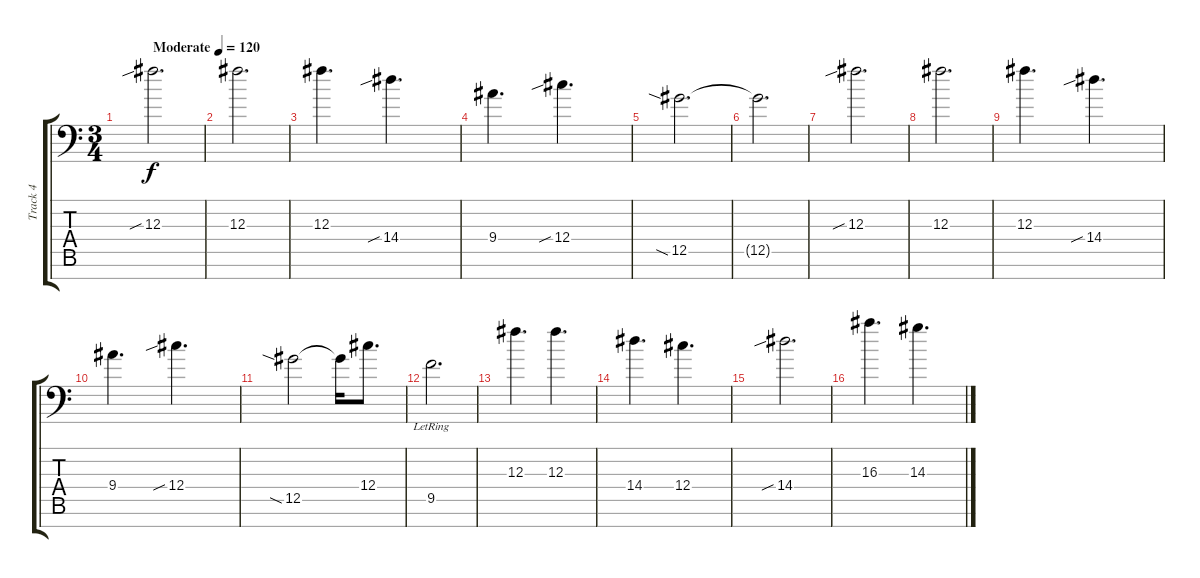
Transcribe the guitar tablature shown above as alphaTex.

\track ("Track 4" "Track 4") {instrument overdrivenguitar}
\staff {score tabs}
\tuning (Eb4 Bb3 Gb3 Db3 Ab2 Eb2 Bb1) {hide}
\ts (3 4)
\tempo (120 "Moderate")
\clef f4
\ks c
12.3{sib}.2{d dy f instrument overdrivenguitar} |
12.3.2{d} |
12.3.4{d} 14.4{sib}.4{d} |
9.4.4{d} 12.4{sib}.4{d} |
12.5{sia}.2{d} |
12.5{t}.2{d} |
12.3{sib}.2{d} |
12.3.2{d} |
12.3.4{d} 14.4{sib}.4{d} |
9.4.4{d} 12.4{sib}.4{d} |
12.5{sia}.2 12.5{t}.16 12.4.8{d} |
9.5{lr}.2{d} |
12.3.4{d} 12.3.4{d} |
14.4.4{d} 12.4.4{d} |
14.4{sib}.2{d} |
16.3.4{d} 14.3.4{d}
